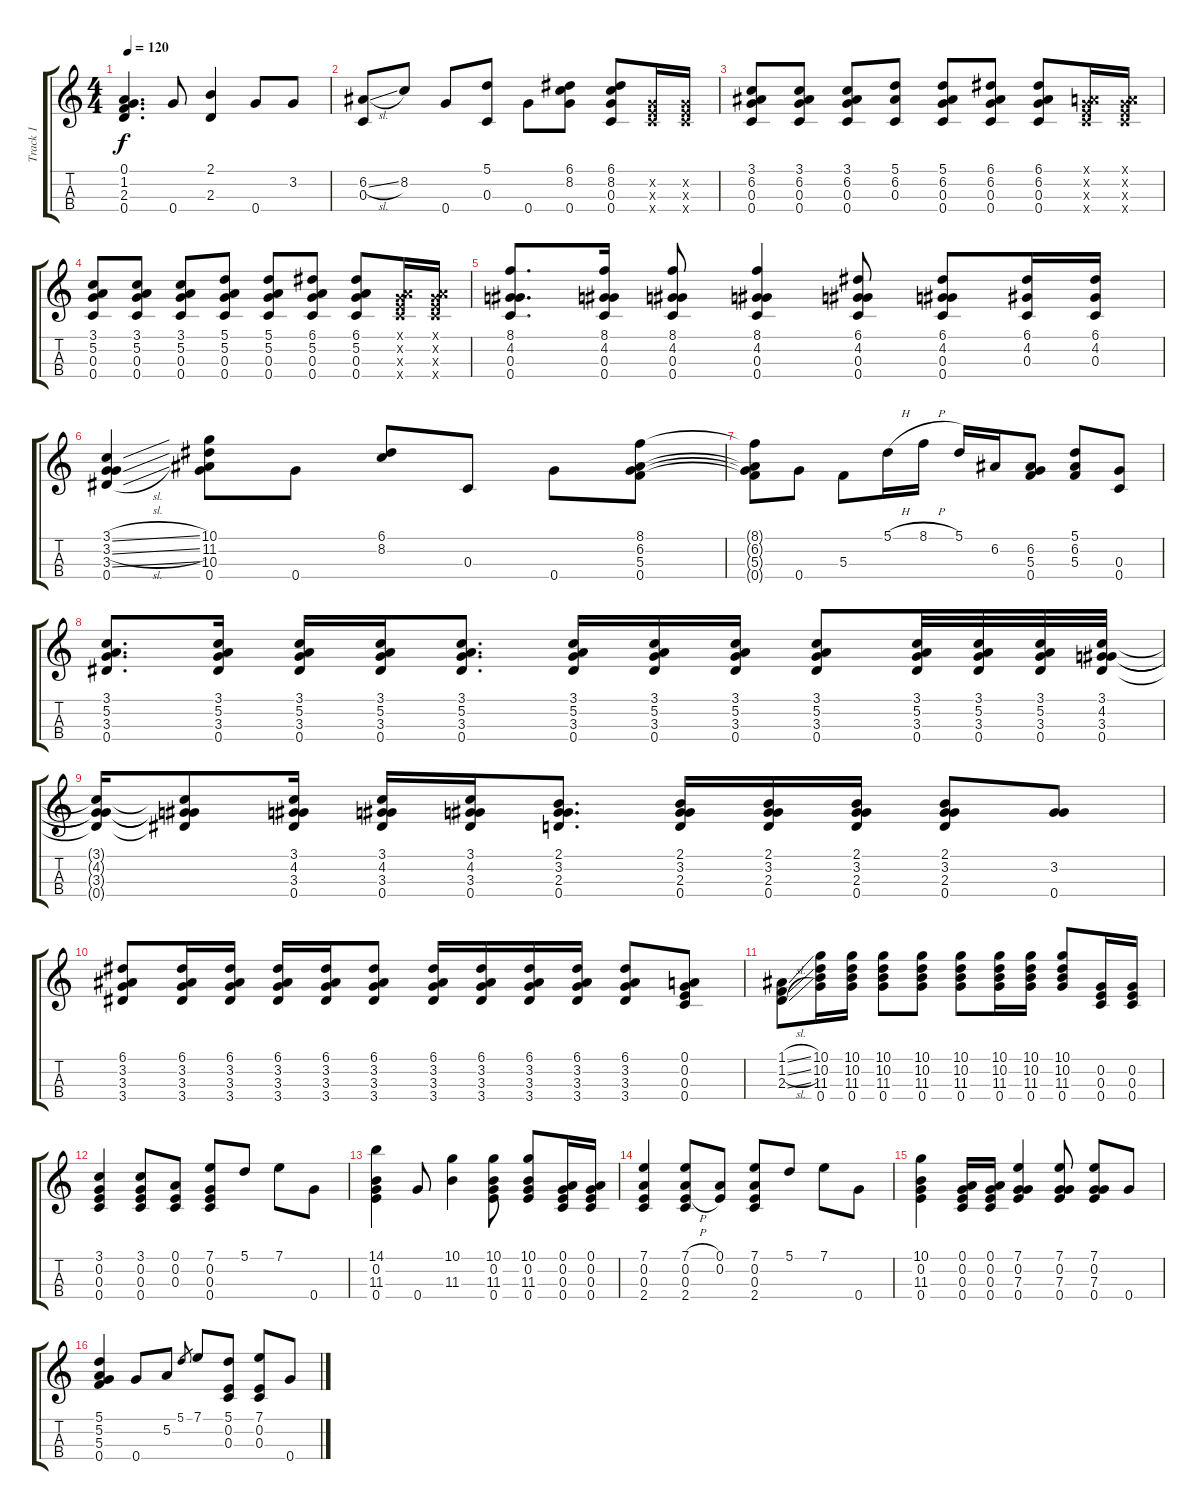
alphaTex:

\track ("Track 1" "Track 1") {instrument acousticguitarsteel}
\staff {score tabs}
\tuning (A3 E3 C3 G3) {hide}
\ts (4 4)
\tempo 120
\clef g2
\ks c
(0.1 1.2 2.3 0.4).4{d dy f} 0.4.8 (2.1 2.3).4 0.4.8 3.2.8 |
(6.2{sl} 0.3).8 8.2.8 0.4.8 (5.1 0.3).8 0.4.8 (6.1 8.2 0.4).8 (6.1 8.2 0.3 0.4).8 (0.2{x} 0.3{x} 0.4{x}).16 (0.2{x} 0.3{x} 0.4{x}).16 |
(3.1 6.2 0.3 0.4).8 (3.1 6.2 0.3 0.4).8 (3.1 6.2 0.3 0.4).8 (5.1 6.2 0.3).8 (5.1 6.2 0.3 0.4).8 (6.1 6.2 0.3 0.4).8 (6.1 6.2 0.3 0.4).8 (0.1{x} 0.2{x} 0.3{x} 0.4{x}).16 (0.1{x} 0.2{x} 0.3{x} 0.4{x}).16 |
(3.1 5.2 0.3 0.4).8 (3.1 5.2 0.3 0.4).8 (3.1 5.2 0.3 0.4).8 (5.1 5.2 0.3 0.4).8 (5.1 5.2 0.3 0.4).8 (6.1 5.2 0.3 0.4).8 (6.1 5.2 0.3 0.4).8 (0.1{x} 0.2{x} 0.3{x} 0.4{x}).16 (0.1{x} 0.2{x} 0.3{x} 0.4{x}).16 |
(8.1 4.2 0.3 0.4).8{d} (8.1 4.2 0.3 0.4).16 (8.1 4.2 0.3 0.4).8 (8.1 4.2 0.3 0.4).4 (6.1 4.2 0.3 0.4).8 (6.1 4.2 0.3 0.4).8 (6.1 4.2 0.3).16 (6.1 4.2 0.3).16 |
(3.1{sl} 3.2{sl} 3.3{sl} 0.4).4 (10.1 11.2 10.3 0.4).8 0.4.8 (6.1 8.2).8 0.3.8 0.4.8 (8.1 6.2 5.3 0.4).8 |
(8.1{t} 6.2{t} 5.3{t} 0.4{t}).8 0.4.8 5.3.8 5.1{h}.16 8.1{h}.16 5.1.16 6.2.16 (6.2 5.3 0.4).8 (5.1 6.2 5.3).8 (0.3 0.4).8 |
(3.1 5.2 3.3 0.4).8{d} (3.1 5.2 3.3 0.4).16 (3.1 5.2 3.3 0.4).16 (3.1 5.2 3.3 0.4).16 (3.1 5.2 3.3 0.4).8{d} (3.1 5.2 3.3 0.4).16 (3.1 5.2 3.3 0.4).16 (3.1 5.2 3.3 0.4).16 (3.1 5.2 3.3 0.4).8 (3.1 5.2 3.3 0.4).32 (3.1 5.2 3.3 0.4).32 (3.1 5.2 3.3 0.4).32 (3.1 4.2 3.3 0.4).32 |
(3.1{t} 4.2{t} 3.3{t} 0.4{t}).16 (3.1{t} 4.2{t} 3.3{t} 0.4{t}).8 (3.1 4.2 3.3 0.4).16 (3.1 4.2 3.3 0.4).16 (3.1 4.2 3.3 0.4).16 (2.1 3.2 2.3 0.4).8{d} (2.1 3.2 2.3 0.4).16 (2.1 3.2 2.3 0.4).16 (2.1 3.2 2.3 0.4).16 (2.1 3.2 2.3 0.4).8 (3.2 0.4).8 |
(6.1 3.2 3.3 3.4).8 (6.1 3.2 3.3 3.4).16 (6.1 3.2 3.3 3.4).16 (6.1 3.2 3.3 3.4).16 (6.1 3.2 3.3 3.4).16 (6.1 3.2 3.3 3.4).8 (6.1 3.2 3.3 3.4).16 (6.1 3.2 3.3 3.4).16 (6.1 3.2 3.3 3.4).16 (6.1 3.2 3.3 3.4).16 (6.1 3.2 3.3 3.4).8 (0.1 0.2 0.3 0.4).8 |
(1.1{sl} 1.2{sl} 2.3{sl}).8 (10.1 10.2 11.3 0.4).16 (10.1 10.2 11.3 0.4).16 (10.1 10.2 11.3 0.4).8 (10.1 10.2 11.3 0.4).8 (10.1 10.2 11.3 0.4).8 (10.1 10.2 11.3 0.4).16 (10.1 10.2 11.3 0.4).16 (10.1 10.2 11.3 0.4).8 (0.2 0.3 0.4).16 (0.2 0.3 0.4).16 |
(3.1 0.2 0.3 0.4).4 (3.1 0.2 0.3 0.4).8 (0.1 0.2 0.3).8 (7.1 0.2 0.3 0.4).8 5.1.8 7.1.8 0.4.8 |
(14.1 0.2 11.3 0.4).4 0.4.8 (10.1 11.3).4 (10.1 0.2 11.3 0.4).8 (10.1 0.2 11.3 0.4).8 (0.1 0.2 0.3 0.4).16 (0.1 0.2 0.3 0.4).16 |
(7.1 0.2 0.3 2.4).4 (7.1{h} 0.2{h} 0.3 2.4).8 (0.1 0.2).8 (7.1 0.2 0.3 2.4).8 5.1.8 7.1.8 0.4.8 |
(10.1 0.2 11.3 0.4).4 (0.1 0.2 0.3 0.4).16 (0.1 0.2 0.3 0.4).16 (7.1 0.2 7.3 0.4).4 (7.1 0.2 7.3 0.4).8 (7.1 0.2 7.3 0.4).8 0.4.8 |
(5.1 5.2 5.3 0.4).4 0.4.8 5.2.8 5.1.8{gr} 7.1.8 (5.1 0.2 0.3).8 (7.1 0.2 0.3).8 0.4.8
